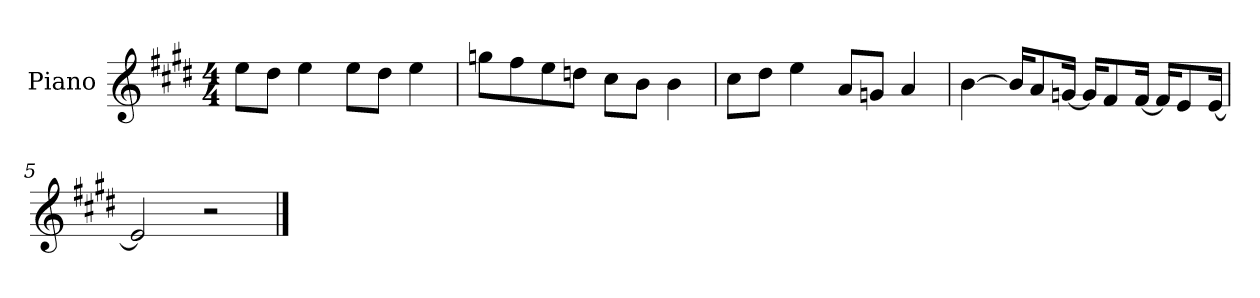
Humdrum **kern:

**kern
*part1
*staff1
*I"Piano
*I'P-no
*clefG2
*k[f#c#g#d#]
*M4/4
*MM90
=1
8ee\L
8dd#\J
4ee\
8ee\L
8dd#\J
4ee\
=2
8ggn\L
8ff#\
8ee\
8ddn\J
8cc#\L
8b\J
4b\
=3
8cc#\L
8dd#\J
4ee\
8a/L
8gn/J
4a/
=4
[4b\
16b/KL]
8a/
[16gn/Jk
16g/KL]
8f#/
[16f#/Jk
16f#/KL]
8e/
[16e/Jk
=5
2e/]
2r
==
*-
